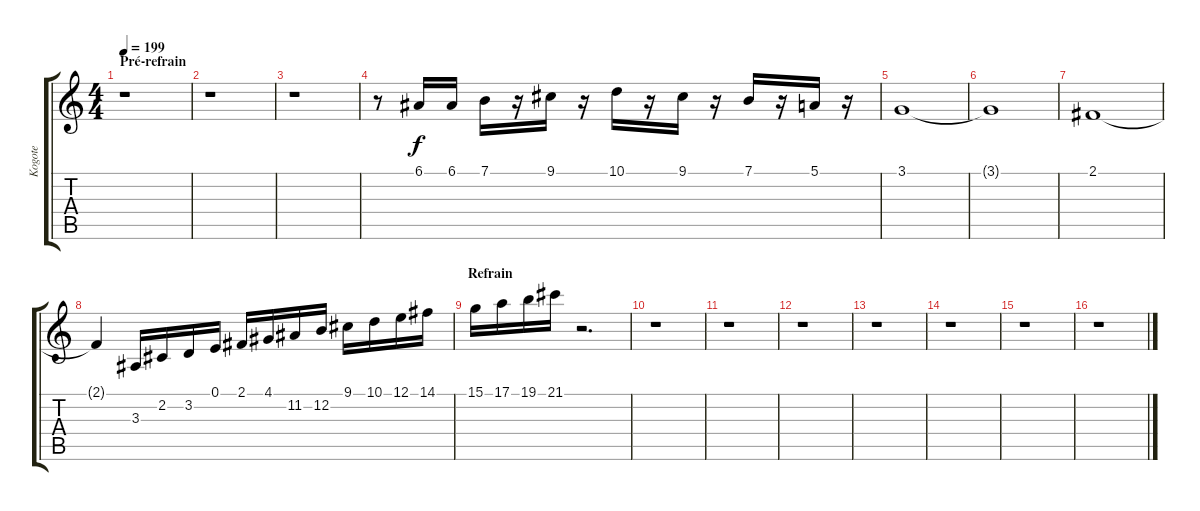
\track ("Kogote" "Kogote") {instrument trumpet}
\staff {score tabs}
\tuning (E4 B3 G3 D3 A2 E2) {hide}
\ts (4 4)
\section ("" "Pré-refrain")
\tempo 199
\clef g2
\ks c
r.1{dy ff} |
r.1 |
r.1 |
r.8 6.1.16{dy f} 6.1.16 7.1.16 r.16 9.1.16 r.16 10.1.16 r.16 9.1.16 r.16 7.1.16 r.16 5.1.16 r.16 |
3.1.1 |
3.1{t}.1 |
2.1.1 |
2.1{t}.4 3.3.16 2.2.16 3.2.16 0.1.16 2.1.16 4.1.16 11.2.16 12.2.16 9.1.16 10.1.16 12.1.16 14.1.16 |
\section ("" "Refrain")
15.1.16 17.1.16 19.1.16 21.1.16 r.2{d} |
r.1 |
r.1 |
r.1 |
r.1 |
r.1 |
r.1 |
r.1
